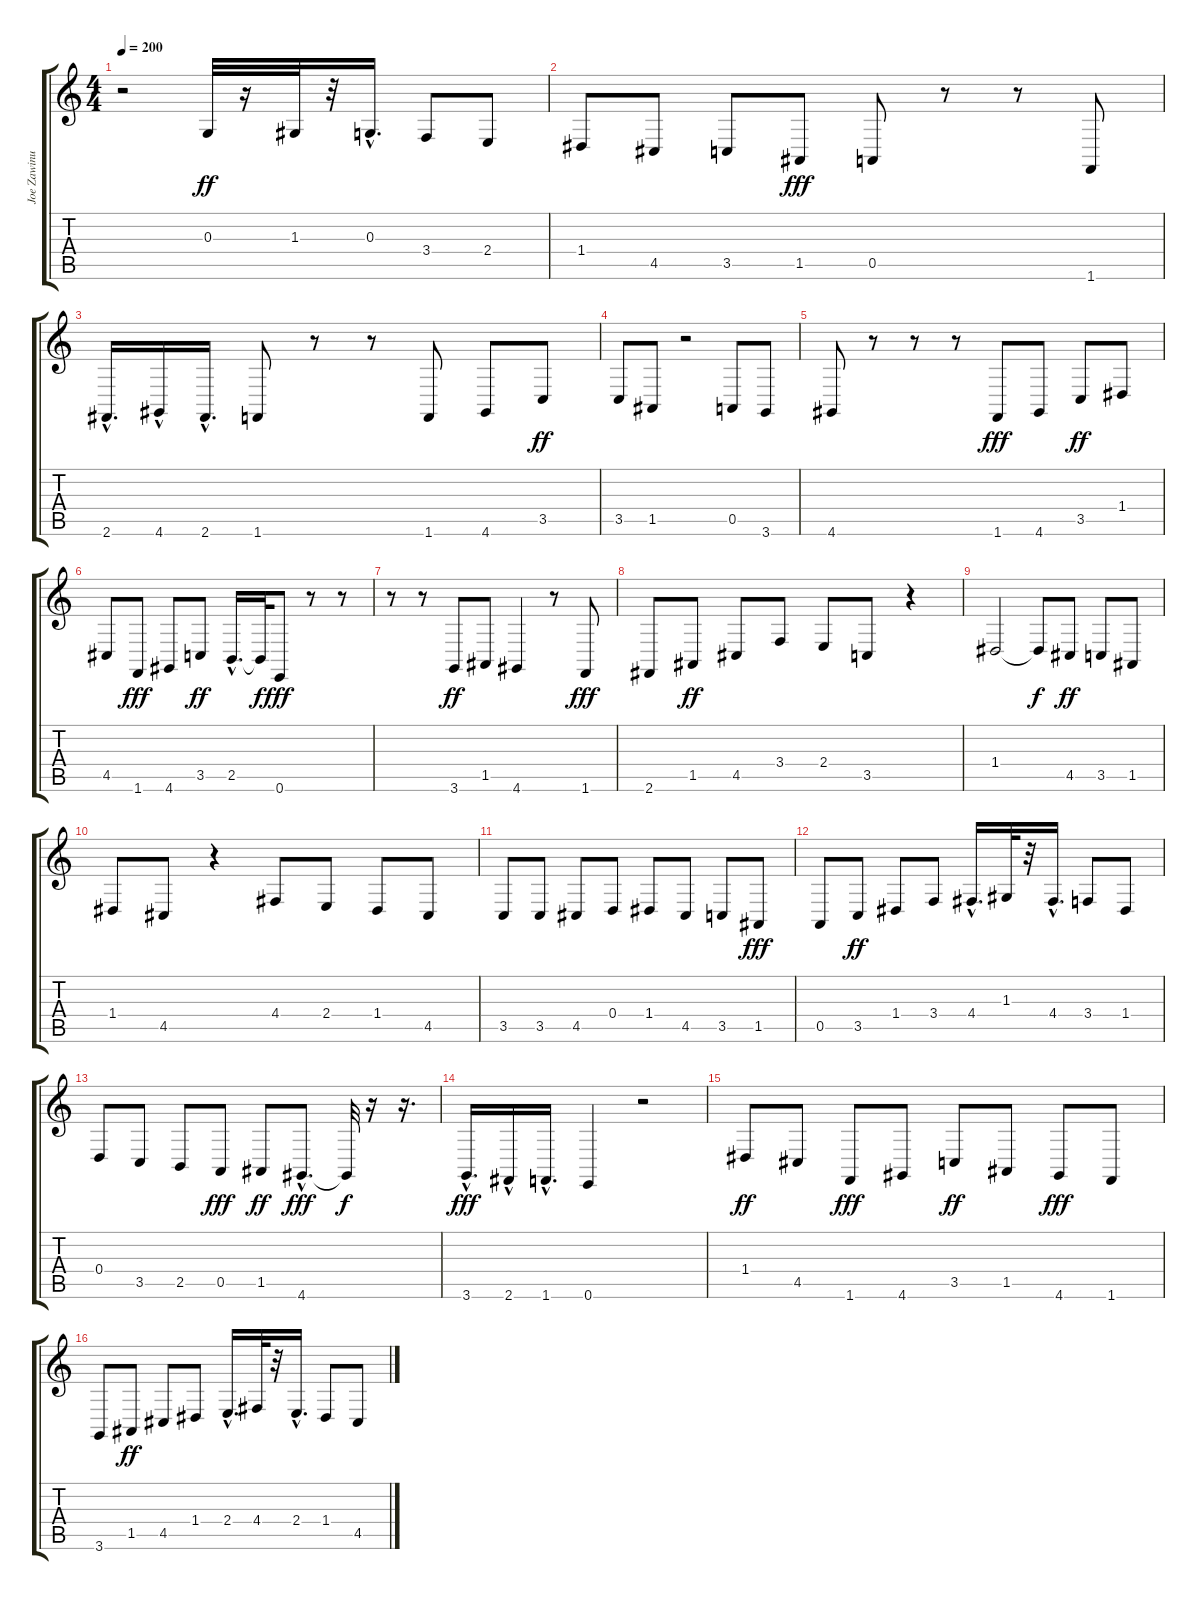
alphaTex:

\track ("Joe Zawinul" "Joe Zawinu") {instrument acousticgrandpiano}
\staff {score tabs}
\tuning (E4 B3 G3 D3 A2 E2) {hide}
\ts (4 4)
\tempo 200
\clef g2
\ks c
r.2{dy ff instrument acousticgrandpiano} 0.3.32 r.16 1.3.32 r.32 0.3{hac}.16{d} 3.4.8 2.4.8 |
1.4.8 4.5.8 3.5.8 1.5.8{dy fff} 0.5.8 r.8 r.8 1.6.8 |
2.6{hac}.16{d} 4.6{hac}.16 2.6{hac}.16{d} 1.6.8 r.8 r.8 1.6.8 4.6.8 3.5.8{dy ff} |
3.5.8 1.5.8 r.2 0.5.8 3.6.8 |
4.6.8 r.8 r.8 r.8 1.6.8{dy fff} 4.6.8 3.5.8{dy ff} 1.4.8 |
4.5.8 1.6.8{dy fff} 4.6.8 3.5.8{dy ff} 2.5{hac}.16{d} 2.5{t}.32{dy f} 0.6.8{dy fff} r.8 r.8 |
r.8 r.8 3.6.8{dy ff} 1.5.8 4.6.4 r.8 1.6.8{dy fff} |
2.6.8 1.5.8{dy ff} 4.5.8 3.4.8 2.4.8 3.5.8 r.4 |
1.4.2 1.4{t}.8{dy f} 4.5.8{dy ff} 3.5.8 1.5.8 |
1.4.8 4.5.8 r.4 4.4.8 2.4.8 1.4.8 4.5.8 |
3.5.8 3.5.8 4.5.8 0.4.8 1.4.8 4.5.8 3.5.8 1.5.8{dy fff} |
0.5.8 3.5.8{dy ff} 1.4.8 3.4.8 4.4{hac}.16{d} 1.3.32 r.32 4.4{hac}.16{d} 3.4.8 1.4.8 |
0.4.8 3.5.8 2.5.8 0.5.8{dy fff} 1.5.8{dy ff} 4.6{hac}.8{d dy fff} 4.6{t}.32{dy f} r.16 r.16{d} |
3.6{hac}.16{d dy fff} 2.6{hac}.16 1.6{hac}.16{d} 0.6.4 r.2 |
1.4.8{dy ff} 4.5.8 1.6.8{dy fff} 4.6.8 3.5.8{dy ff} 1.5.8 4.6.8{dy fff} 1.6.8 |
3.6.8 1.5.8{dy ff} 4.5.8 1.4.8 2.4{hac}.16{d} 4.4.32 r.32 2.4{hac}.16{d} 1.4.8 4.5.8
